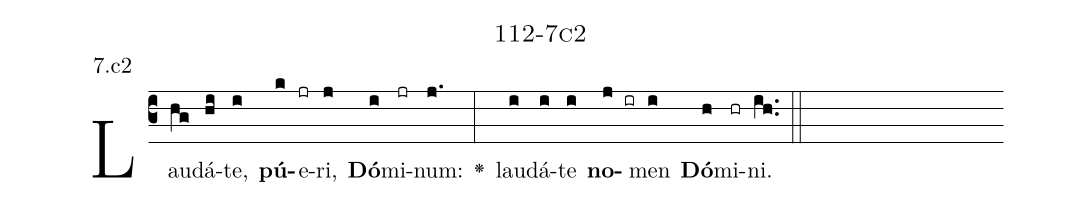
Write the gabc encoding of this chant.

name: 112-7c2;
annotation: 7.c2;
%%
(c3)Lau(hg)dá(hi)te,(i) <b>pú</b>(k)e(jr)ri,(j) <b>Dó</b>(i)mi(jr)num:(j.) <v>\greheightstar</v>(:) lau(i)dá(i)te(i) <b>no</b>(j ir)men(i) <b>Dó</b>(h)mi(hr)ni.(ih..) (::)


%E(i) u(i) o(j) u(i) a(h) e.(ih..) (::)
